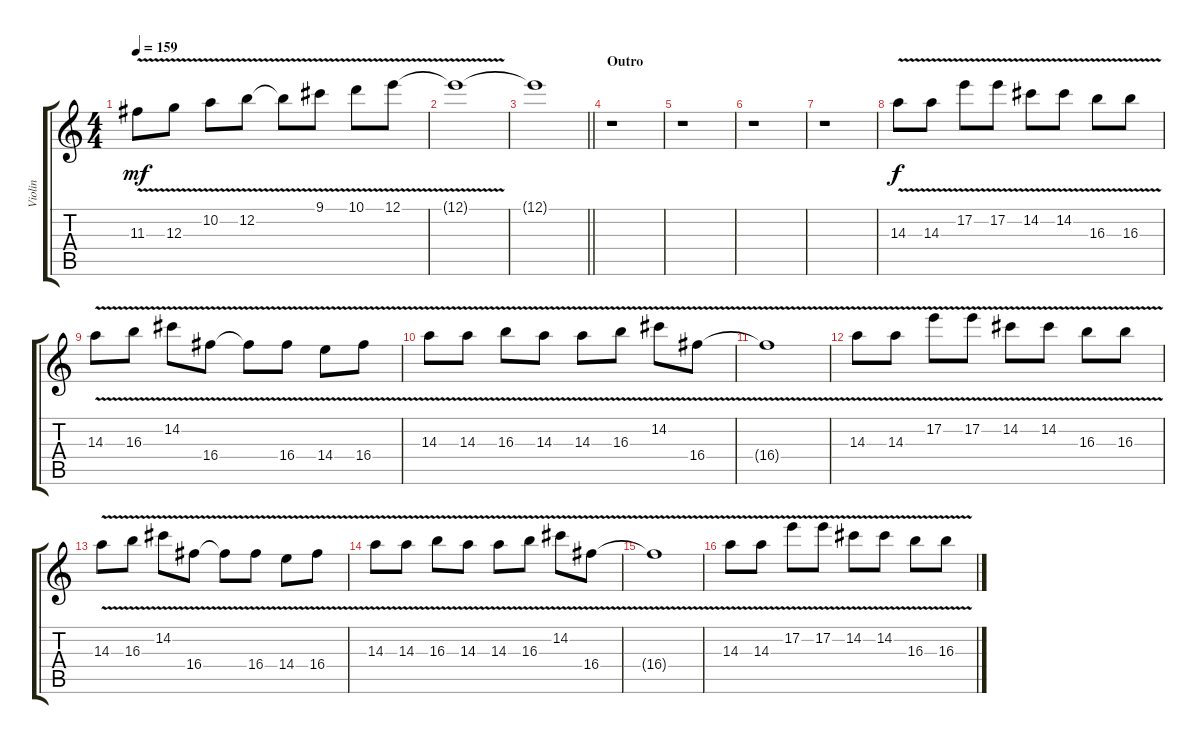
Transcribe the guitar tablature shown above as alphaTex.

\track ("Violin" "Violin") {instrument overdrivenguitar}
\staff {score tabs}
\tuning (E4 B3 G3 D3 A2 E2) {hide}
\ts (4 4)
\tempo 159
\clef g2
\ks c
11.3{v}.8{dy mf} 12.3{v}.8 10.2{v}.8 12.2{v}.8 12.2{t}.8 9.1{v}.8 10.1{v}.8 12.1{v}.8 |
12.1{t}.1 |
\barLineRight lightlight
12.1{t}.1 |
\section ("" "Outro")
r.1 |
r.1 |
r.1 |
r.1 |
14.3{v}.8{dy f} 14.3{v}.8 17.2{v}.8 17.2{v}.8 14.2{v}.8 14.2{v}.8 16.3{v}.8 16.3{v}.8 |
14.3{v}.8 16.3{v}.8 14.2{v}.8 16.4{v}.8 16.4{t}.8 16.4{v}.8 14.4{v}.8 16.4{v}.8 |
14.3{v}.8 14.3{v}.8 16.3{v}.8 14.3{v}.8 14.3{v}.8 16.3{v}.8 14.2{v}.8 16.4{v}.8 |
16.4{t}.1 |
14.3{v}.8 14.3{v}.8 17.2{v}.8 17.2{v}.8 14.2{v}.8 14.2{v}.8 16.3{v}.8 16.3{v}.8 |
14.3{v}.8 16.3{v}.8 14.2{v}.8 16.4{v}.8 16.4{t}.8 16.4{v}.8 14.4{v}.8 16.4{v}.8 |
14.3{v}.8 14.3{v}.8 16.3{v}.8 14.3{v}.8 14.3{v}.8 16.3{v}.8 14.2{v}.8 16.4{v}.8 |
16.4{t}.1 |
14.3{v}.8 14.3{v}.8 17.2{v}.8 17.2{v}.8 14.2{v}.8 14.2{v}.8 16.3{v}.8 16.3{v}.8
